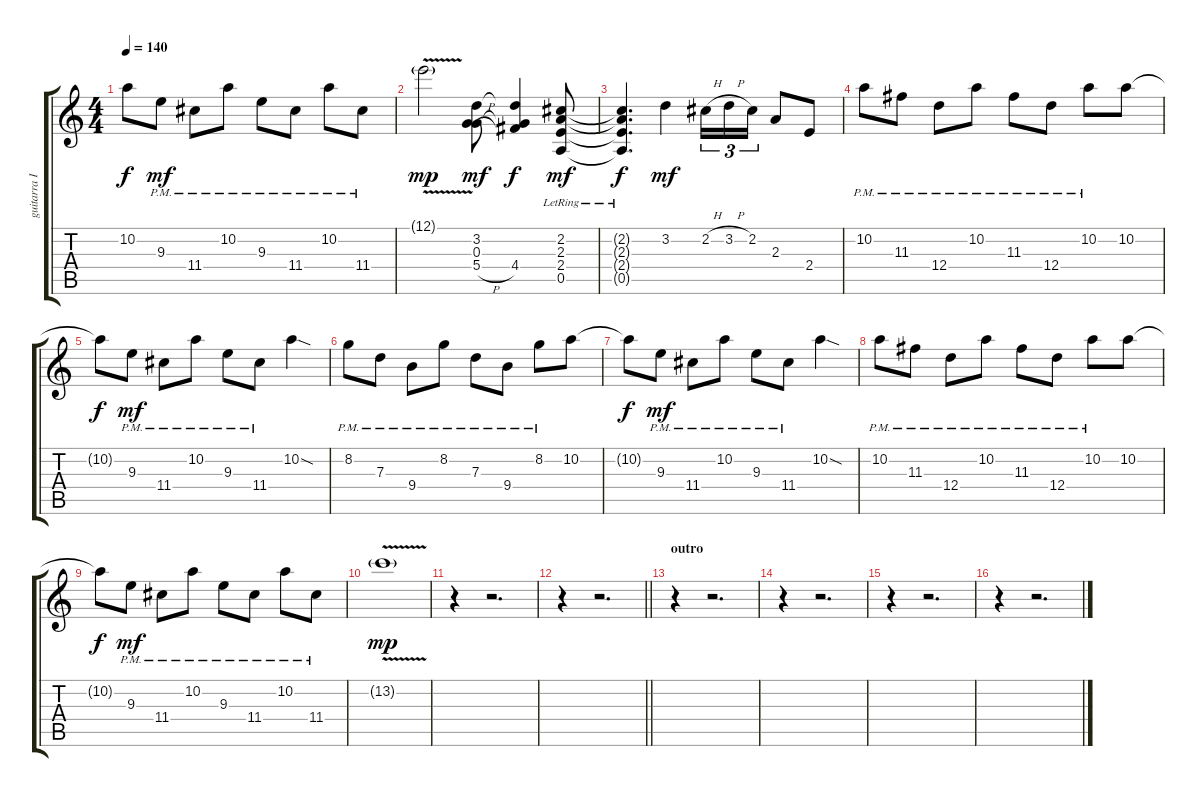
\track ("guitarra I [solista]" "guitarra I") {instrument overdrivenguitar}
\staff {score tabs}
\tuning (E4 B3 G3 D3 A2 E2) {hide}
\ts (4 4)
\tempo 140
\clef g2
\ks c
10.2{t}.8{dy f} 9.3{pm}.8{dy mf} 11.4{pm}.8 10.2{pm}.8 9.3{pm}.8 11.4{pm}.8 10.2{pm}.8 11.4{pm}.8 |
12.1{v g}.2{dy mp} (3.2 0.3 5.4{h}).8{dy mf} (3.2{t} 0.3{t} 4.4).4{dy f} (2.2{lr} 2.3{lr} 2.4{lr} 0.5{lr}).8{dy mf} |
(2.2{lr t} 2.3{lr t} 2.4{lr t} 0.5{lr t}).4{d dy f} 3.2.4{dy mf} 2.2{h}.16{tu (3 2)} 3.2{h}.16{tu (3 2)} 2.2.16{tu (3 2)} 2.3.8 2.4.8 |
10.2{pm}.8 11.3{pm}.8 12.4{pm}.8 10.2{pm}.8 11.3{pm}.8 12.4{pm}.8 10.2{pm}.8 10.2.8 |
10.2{t}.8{dy f} 9.3{pm}.8{dy mf} 11.4{pm}.8 10.2{pm}.8 9.3{pm}.8 11.4{pm}.8 10.2{sod}.4 |
8.2{pm}.8 7.3{pm}.8 9.4{pm}.8 8.2{pm}.8 7.3{pm}.8 9.4{pm}.8 8.2{pm}.8 10.2.8 |
10.2{t}.8{dy f} 9.3{pm}.8{dy mf} 11.4{pm}.8 10.2{pm}.8 9.3{pm}.8 11.4{pm}.8 10.2{sod}.4 |
10.2{pm}.8 11.3{pm}.8 12.4{pm}.8 10.2{pm}.8 11.3{pm}.8 12.4{pm}.8 10.2{pm}.8 10.2.8 |
10.2{t}.8{dy f} 9.3{pm}.8{dy mf} 11.4{pm}.8 10.2{pm}.8 9.3{pm}.8 11.4{pm}.8 10.2{pm}.8 11.4{pm}.8 |
13.2{v g}.1{dy mp} |
r.4 r.2{d} |
\barLineRight lightlight
r.4 r.2{d} |
\section ("" "outro")
r.4 r.2{d} |
r.4 r.2{d} |
r.4 r.2{d} |
r.4 r.2{d}
